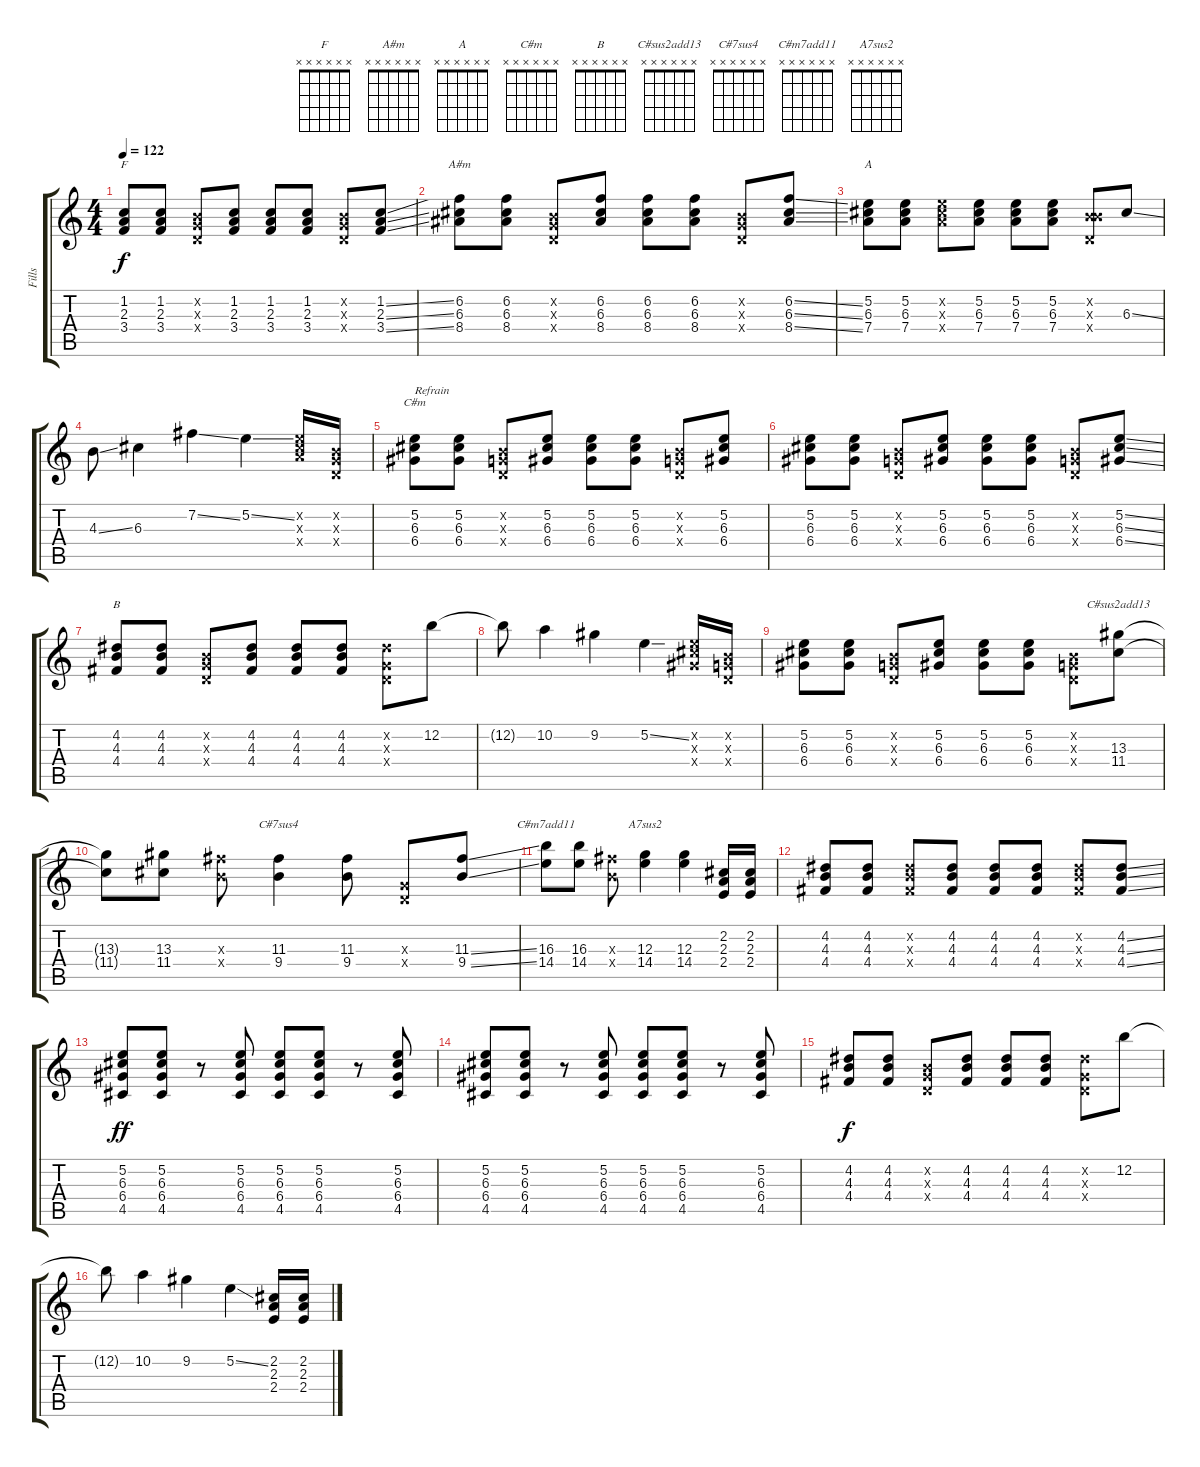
\track ("Fills" "Fills") {instrument overdrivenguitar}
\staff {score tabs}
\tuning (E4 B3 G3 D3 A2 E2) {hide}
\chord ("F" x x x x x x) {firstfret 0}
\chord ("A#m" x x x x x x) {firstfret 0}
\chord ("A" x x x x x x) {firstfret 0}
\chord ("C#m" x x x x x x) {firstfret 0}
\chord ("B" x x x x x x) {firstfret 0}
\chord ("C#sus2add13" x x x x x x) {firstfret 0}
\chord ("C#7sus4" x x x x x x) {firstfret 0}
\chord ("C#m7add11" x x x x x x) {firstfret 0}
\chord ("A7sus2" x x x x x x) {firstfret 0}
\ts (4 4)
\tempo 122
\clef g2
\ks c
(1.2 2.3 3.4).8{ch "F" dy f} (1.2 2.3 3.4).8 (0.2{x} 0.3{x} 0.4{x}).8 (1.2 2.3 3.4).8 (1.2 2.3 3.4).8 (1.2 2.3 3.4).8 (0.2{x} 0.3{x} 0.4{x}).8 (1.2{ss} 2.3{ss} 3.4{ss}).8 |
(6.2 6.3 8.4).8{ch "A#m"} (6.2 6.3 8.4).8 (0.2{x} 0.3{x} 0.4{x}).8 (6.2 6.3 8.4).8 (6.2 6.3 8.4).8 (6.2 6.3 8.4).8 (0.2{x} 0.3{x} 0.4{x}).8 (6.2{ss} 6.3{ss} 8.4{ss}).8 |
(5.2 6.3 7.4).8{ch "A"} (5.2 6.3 7.4).8 (5.2{x} 6.3{x} 7.4{x}).8 (5.2 6.3 7.4).8 (5.2 6.3 7.4).8 (5.2 6.3 7.4).8 (0.2{x} 4.3{x} 0.4{x}).8 6.3{ss}.8{volume 10 balance 8} |
4.3{ss}.8 6.3.4 7.2{ss}.4 5.2{ss}.4 (5.2{x} 6.3{x} 7.4{x}).16{volume 6 balance 5} (0.2{x} 0.3{x} 0.4{x}).16 |
(5.2 6.3 6.4).8{ch "C#m" txt "Refrain"} (5.2 6.3 6.4).8 (0.2{x} 0.3{x} 0.4{x}).8 (5.2 6.3 6.4).8 (5.2 6.3 6.4).8 (5.2 6.3 6.4).8 (0.2{x} 0.3{x} 0.4{x}).8 (5.2 6.3 6.4).8 |
(5.2 6.3 6.4).8 (5.2 6.3 6.4).8 (0.2{x} 0.3{x} 0.4{x}).8 (5.2 6.3 6.4).8 (5.2 6.3 6.4).8 (5.2 6.3 6.4).8 (0.2{x} 0.3{x} 0.4{x}).8 (5.2{ss} 6.3{ss} 6.4{ss}).8 |
(4.2 4.3 4.4).8{ch "B"} (4.2 4.3 4.4).8 (0.2{x} 0.3{x} 0.4{x}).8 (4.2 4.3 4.4).8 (4.2 4.3 4.4).8 (4.2 4.3 4.4).8 (4.2{x} 0.3{x} 0.4{x}).8 12.2.8{volume 10 balance 8} |
12.2{t}.8 10.2.4 9.2.4 5.2{ss}.4 (5.2{x} 6.3{x} 6.4{x}).16{volume 6 balance 5} (0.2{x} 0.3{x} 0.4{x}).16 |
(5.2 6.3 6.4).8 (5.2 6.3 6.4).8 (0.2{x} 0.3{x} 0.4{x}).8 (5.2 6.3 6.4).8 (5.2 6.3 6.4).8 (5.2 6.3 6.4).8 (0.2{x} 0.3{x} 0.4{x}).8 (13.3 11.4).8{ch "C#sus2add13" volume 10 balance 8} |
(13.3{t} 11.4{t}).8 (13.3 11.4).8 (11.3{x} 9.4{x}).8 (11.3 9.4).4{ch "C#7sus4"} (11.3 9.4).8 (0.3{x} 0.4{x}).8 (11.3{ss} 9.4{ss}).8 |
(16.3 14.4).8{ch "C#m7add11"} (16.3 14.4).8 (11.3{x} 9.4{x}).8 (12.3 14.4).4{ch "A7sus2"} (12.3 14.4).4 (2.2 2.3 2.4).16{volume 6 balance 5} (2.2 2.3 2.4).16 |
(4.2 4.3 4.4).8 (4.2 4.3 4.4).8 (4.2{x} 4.3{x} 4.4{x}).8 (4.2 4.3 4.4).8 (4.2 4.3 4.4).8 (4.2 4.3 4.4).8 (4.2{x} 4.3{x} 4.4{x}).8 (4.2{ss} 4.3{ss} 4.4{ss}).8 |
(5.2 6.3 6.4 4.5).8{dy ff} (5.2 6.3 6.4 4.5).8 r.8 (5.2 6.3 6.4 4.5).8 (5.2 6.3 6.4 4.5).8 (5.2 6.3 6.4 4.5).8 r.8 (5.2 6.3 6.4 4.5).8 |
(5.2 6.3 6.4 4.5).8 (5.2 6.3 6.4 4.5).8 r.8 (5.2 6.3 6.4 4.5).8 (5.2 6.3 6.4 4.5).8 (5.2 6.3 6.4 4.5).8 r.8 (5.2 6.3 6.4 4.5).8 |
(4.2 4.3 4.4).8{dy f} (4.2 4.3 4.4).8 (0.2{x} 0.3{x} 0.4{x}).8 (4.2 4.3 4.4).8 (4.2 4.3 4.4).8 (4.2 4.3 4.4).8 (4.2{x} 0.3{x} 0.4{x}).8 12.2.8{volume 10 balance 8} |
12.2{t}.8 10.2.4 9.2.4 5.2{ss}.4 (2.2 2.3 2.4).16{volume 6 balance 5} (2.2 2.3 2.4).16
